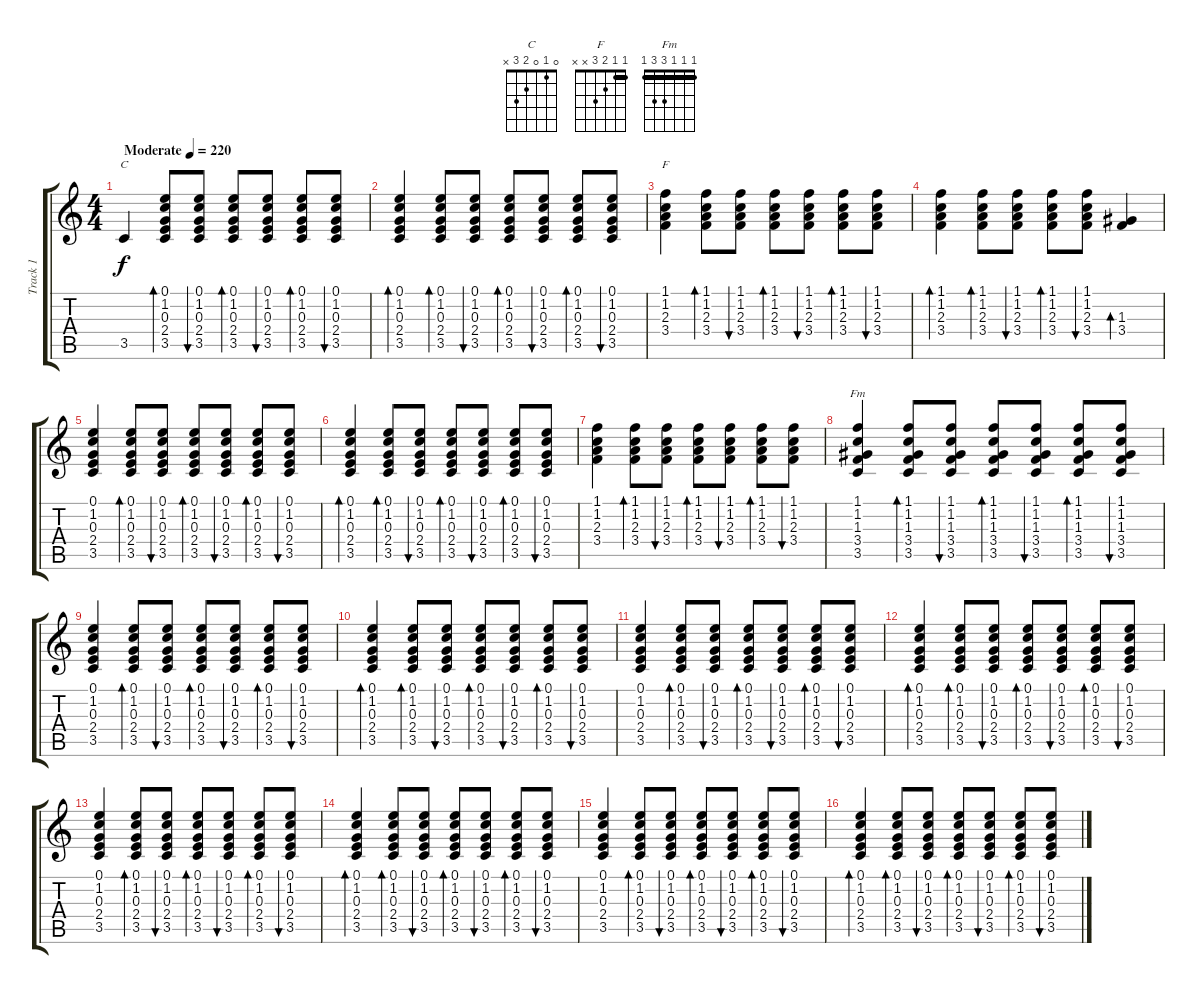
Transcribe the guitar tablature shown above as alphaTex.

\track ("Track 1" "Track 1") {instrument acousticguitarsteel}
\staff {score tabs}
\tuning (E4 B3 G3 D3 A2 E2) {hide}
\chord ("C" 0 1 0 2 3 x)
\chord ("F" 1 1 2 3 x x) {barre 1}
\chord ("Fm" 1 1 1 3 3 1) {barre 1}
\ts (4 4)
\tempo (220 "Moderate")
\clef g2
\ks c
3.5.4{ch "C" dy f instrument acousticguitarsteel} (0.1 1.2 0.3 2.4 3.5).8{bd 60} (0.1 1.2 0.3 2.4 3.5).8{bu 60} (0.1 1.2 0.3 2.4 3.5).8{bd 60} (0.1 1.2 0.3 2.4 3.5).8{bu 60} (0.1 1.2 0.3 2.4 3.5).8{bd 60} (0.1 1.2 0.3 2.4 3.5).8{bu 60} |
(0.1 1.2 0.3 2.4 3.5).4{bd 60} (0.1 1.2 0.3 2.4 3.5).8{bd 60} (0.1 1.2 0.3 2.4 3.5).8{bu 60} (0.1 1.2 0.3 2.4 3.5).8{bd 60} (0.1 1.2 0.3 2.4 3.5).8{bu 60} (0.1 1.2 0.3 2.4 3.5).8{bd 60} (0.1 1.2 0.3 2.4 3.5).8{bu 60} |
(1.1 1.2 2.3 3.4).4{ch "F"} (1.1 1.2 2.3 3.4).8{bd 60} (1.1 1.2 2.3 3.4).8{bu 60} (1.1 1.2 2.3 3.4).8{bd 60} (1.1 1.2 2.3 3.4).8{bu 60} (1.1 1.2 2.3 3.4).8{bd 60} (1.1 1.2 2.3 3.4).8{bu 60} |
(1.1 1.2 2.3 3.4).4{bd 60} (1.1 1.2 2.3 3.4).8{bd 60} (1.1 1.2 2.3 3.4).8{bu 60} (1.1 1.2 2.3 3.4).8{bd 60} (1.1 1.2 2.3 3.4).8{bu 60} (1.3 3.4).4{bd 60} |
(0.1 1.2 0.3 2.4 3.5).4 (0.1 1.2 0.3 2.4 3.5).8{bd 60} (0.1 1.2 0.3 2.4 3.5).8{bu 60} (0.1 1.2 0.3 2.4 3.5).8{bd 60} (0.1 1.2 0.3 2.4 3.5).8{bu 60} (0.1 1.2 0.3 2.4 3.5).8{bd 60} (0.1 1.2 0.3 2.4 3.5).8{bu 60} |
(0.1 1.2 0.3 2.4 3.5).4{bd 60} (0.1 1.2 0.3 2.4 3.5).8{bd 60} (0.1 1.2 0.3 2.4 3.5).8{bu 60} (0.1 1.2 0.3 2.4 3.5).8{bd 60} (0.1 1.2 0.3 2.4 3.5).8{bu 60} (0.1 1.2 0.3 2.4 3.5).8{bd 60} (0.1 1.2 0.3 2.4 3.5).8{bu 60} |
(1.1 1.2 2.3 3.4).4 (1.1 1.2 2.3 3.4).8{bd 60} (1.1 1.2 2.3 3.4).8{bu 60} (1.1 1.2 2.3 3.4).8{bd 60} (1.1 1.2 2.3 3.4).8{bu 60} (1.1 1.2 2.3 3.4).8{bd 60} (1.1 1.2 2.3 3.4).8{bu 60} |
(1.1 1.2 1.3 3.4 3.5).4{ch "Fm"} (1.1 1.2 1.3 3.4 3.5).8{bd 60} (1.1 1.2 1.3 3.4 3.5).8{bu 60} (1.1 1.2 1.3 3.4 3.5).8{bd 60} (1.1 1.2 1.3 3.4 3.5).8{bu 60} (1.1 1.2 1.3 3.4 3.5).8{bd 60} (1.1 1.2 1.3 3.4 3.5).8{bu 60} |
(0.1 1.2 0.3 2.4 3.5).4 (0.1 1.2 0.3 2.4 3.5).8{bd 60} (0.1 1.2 0.3 2.4 3.5).8{bu 60} (0.1 1.2 0.3 2.4 3.5).8{bd 60} (0.1 1.2 0.3 2.4 3.5).8{bu 60} (0.1 1.2 0.3 2.4 3.5).8{bd 60} (0.1 1.2 0.3 2.4 3.5).8{bu 60} |
(0.1 1.2 0.3 2.4 3.5).4{bd 60} (0.1 1.2 0.3 2.4 3.5).8{bd 60} (0.1 1.2 0.3 2.4 3.5).8{bu 60} (0.1 1.2 0.3 2.4 3.5).8{bd 60} (0.1 1.2 0.3 2.4 3.5).8{bu 60} (0.1 1.2 0.3 2.4 3.5).8{bd 60} (0.1 1.2 0.3 2.4 3.5).8{bu 60} |
(0.1 1.2 0.3 2.4 3.5).4 (0.1 1.2 0.3 2.4 3.5).8{bd 60} (0.1 1.2 0.3 2.4 3.5).8{bu 60} (0.1 1.2 0.3 2.4 3.5).8{bd 60} (0.1 1.2 0.3 2.4 3.5).8{bu 60} (0.1 1.2 0.3 2.4 3.5).8{bd 60} (0.1 1.2 0.3 2.4 3.5).8{bu 60} |
(0.1 1.2 0.3 2.4 3.5).4{bd 60} (0.1 1.2 0.3 2.4 3.5).8{bd 60} (0.1 1.2 0.3 2.4 3.5).8{bu 60} (0.1 1.2 0.3 2.4 3.5).8{bd 60} (0.1 1.2 0.3 2.4 3.5).8{bu 60} (0.1 1.2 0.3 2.4 3.5).8{bd 60} (0.1 1.2 0.3 2.4 3.5).8{bu 60} |
(0.1 1.2 0.3 2.4 3.5).4 (0.1 1.2 0.3 2.4 3.5).8{bd 60} (0.1 1.2 0.3 2.4 3.5).8{bu 60} (0.1 1.2 0.3 2.4 3.5).8{bd 60} (0.1 1.2 0.3 2.4 3.5).8{bu 60} (0.1 1.2 0.3 2.4 3.5).8{bd 60} (0.1 1.2 0.3 2.4 3.5).8{bu 60} |
(0.1 1.2 0.3 2.4 3.5).4{bd 60} (0.1 1.2 0.3 2.4 3.5).8{bd 60} (0.1 1.2 0.3 2.4 3.5).8{bu 60} (0.1 1.2 0.3 2.4 3.5).8{bd 60} (0.1 1.2 0.3 2.4 3.5).8{bu 60} (0.1 1.2 0.3 2.4 3.5).8{bd 60} (0.1 1.2 0.3 2.4 3.5).8{bu 60} |
(0.1 1.2 0.3 2.4 3.5).4 (0.1 1.2 0.3 2.4 3.5).8{bd 60} (0.1 1.2 0.3 2.4 3.5).8{bu 60} (0.1 1.2 0.3 2.4 3.5).8{bd 60} (0.1 1.2 0.3 2.4 3.5).8{bu 60} (0.1 1.2 0.3 2.4 3.5).8{bd 60} (0.1 1.2 0.3 2.4 3.5).8{bu 60} |
(0.1 1.2 0.3 2.4 3.5).4{bd 60} (0.1 1.2 0.3 2.4 3.5).8{bd 60} (0.1 1.2 0.3 2.4 3.5).8{bu 60} (0.1 1.2 0.3 2.4 3.5).8{bd 60} (0.1 1.2 0.3 2.4 3.5).8{bu 60} (0.1 1.2 0.3 2.4 3.5).8{bd 60} (0.1 1.2 0.3 2.4 3.5).8{bu 60}
